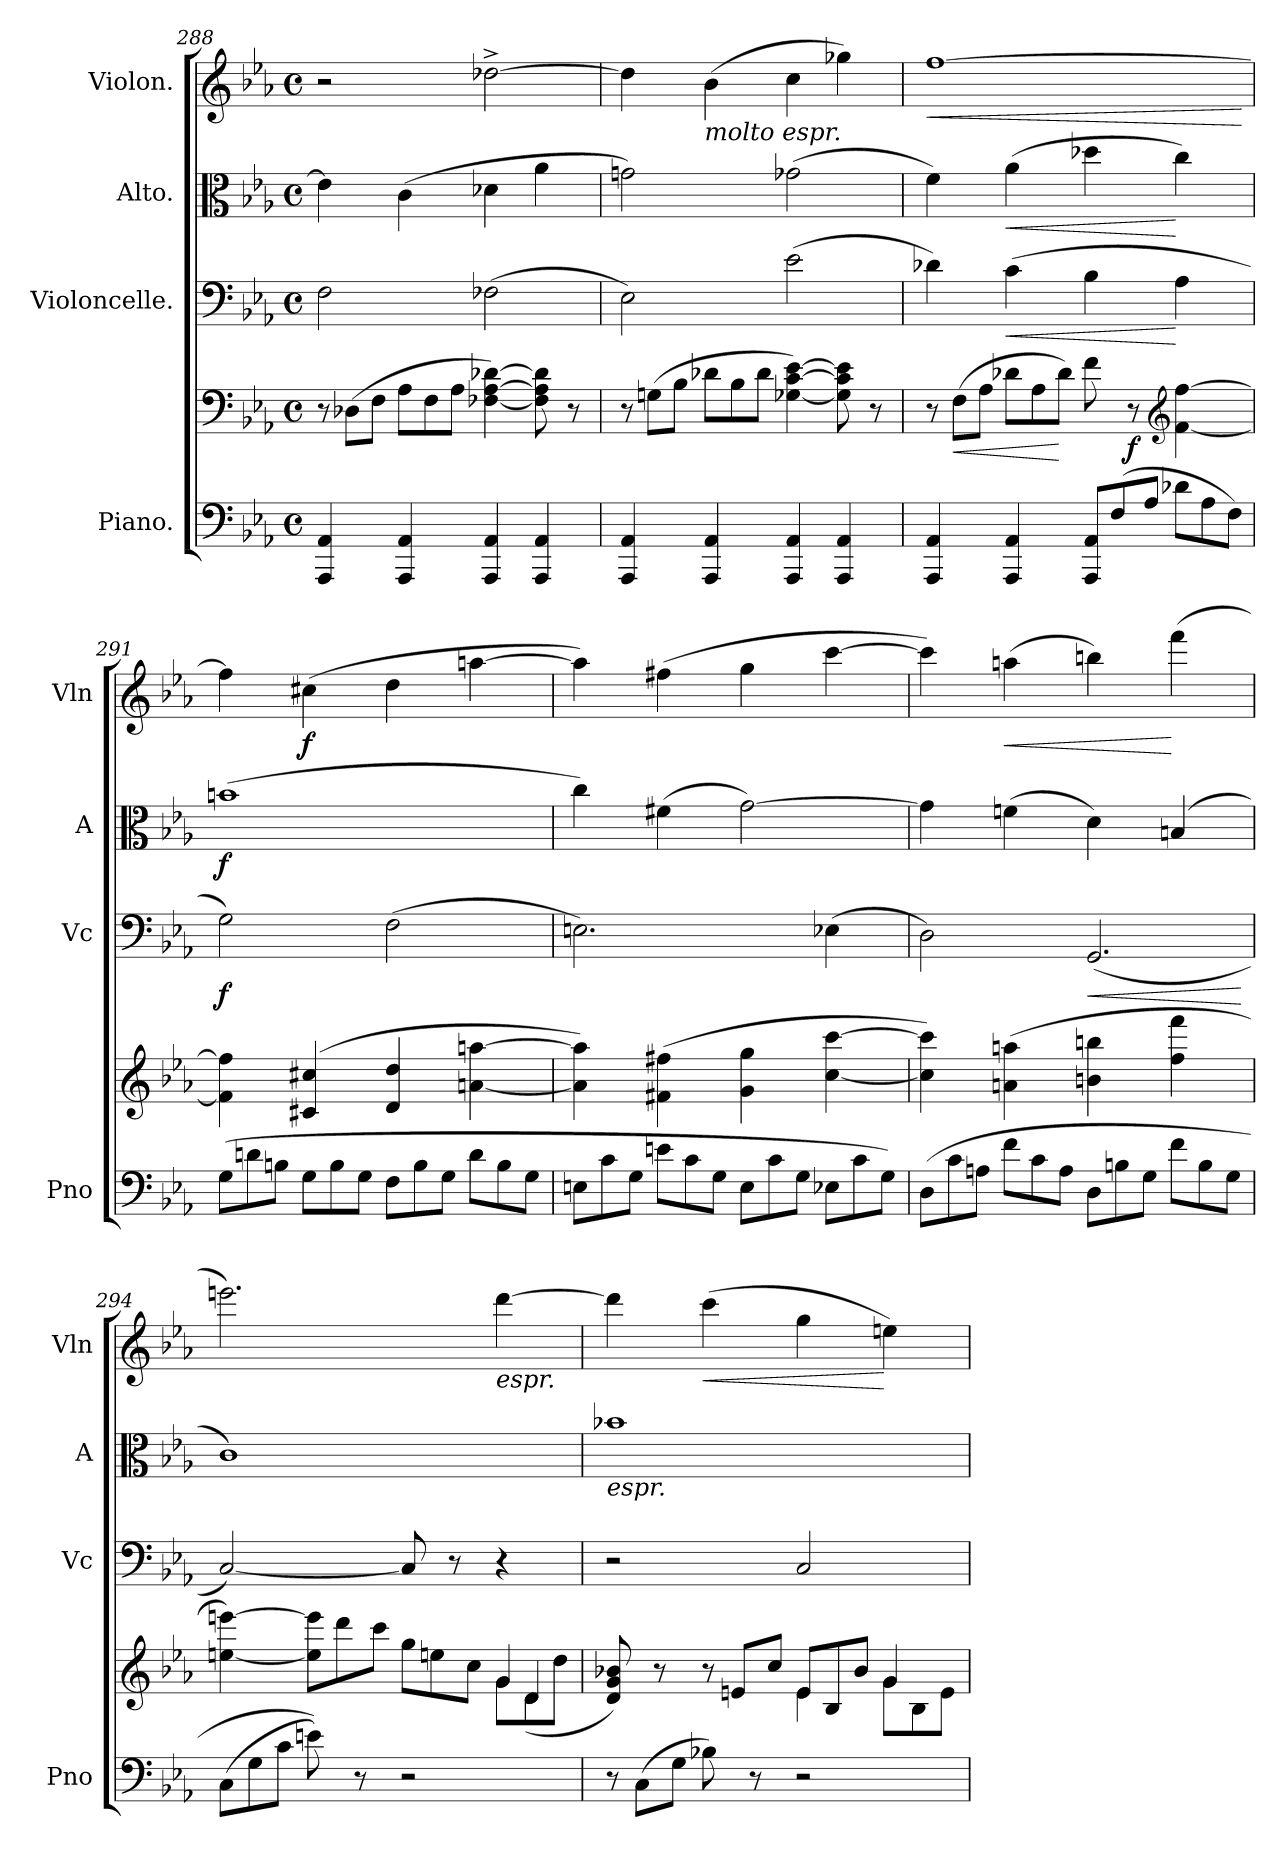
**kern	**kern	**dynam	**kern	**dynam	**kern	**dynam	**kern	**dynam
*part4	*part4	*part4	*part3	*part3	*part2	*part2	*part1	*part1
*staff5	*staff4	*staff4/5	*staff3	*staff3	*staff2	*staff2	*staff1	*staff1
*I"Piano.	*	*	*I"Violoncelle.	*	*I"Alto.	*	*I"Violon.	*
*I'Pno	*	*	*I'Vc	*	*I'A	*	*I'Vln	*
*clefF4	*clefF4	*	*clefF4	*	*clefC3	*	*clefG2	*
*k[b-e-a-]	*k[b-e-a-]	*	*k[b-e-a-]	*	*k[b-e-a-]	*	*k[b-e-a-]	*
*M4/4	*M4/4	*	*M4/4	*	*M4/4	*	*M4/4	*
*met(c)	*met(c)	*	*met(c)	*	*met(c)	*	*met(c)	*
*	*Xtuplet	*	*	*	*	*	*	*
=288	=288	=288	=288	=288	=288	=288	=288	=288
4AAA-/ 4AA-/	12r	.	2F\	.	4e-\]	.	2r	.
.	(12D-X\L	.	.	.	.	.	.	.
.	12F\J	.	.	.	.	.	.	.
4AAA-/ 4AA-/	12A-\L	.	.	.	(4c\	.	.	.
.	12F\	.	.	.	.	.	.	.
.	12A-\J	.	.	.	.	.	.	.
4AAA-/ 4AA-/	[4F-X\ [4A-\ [4d-X\)	.	(2F-X\	.	4d-X\	.	[2dd-X^\	.
4AAA-/ 4AA-/	8F-]\ 8A-]\ 8d-]\	.	.	.	4a-\	.	.	.
.	8r	.	.	.	.	.	.	.
=289	=289	=289	=289	=289	=289	=289	=289	=289
4AAA-/ 4AA-/	12r	.	2E-\)	.	2gn\)	.	4dd-\]	.
.	(12Gn\L	.	.	.	.	.	.	.
.	12B-\J	.	.	.	.	.	.	.
!	!	!	!	!	!	!	!LO:TX:b:i:t=molto espr.	!
4AAA-/ 4AA-/	12d-X\L	.	.	.	.	.	(4b-\	.
.	12B-\	.	.	.	.	.	.	.
.	12d-\J	.	.	.	.	.	.	.
4AAA-/ 4AA-/	[4G-X\ [4c\ [4e-\)	.	(2e-\	.	(2g-X\	.	4cc\	.
4AAA-/ 4AA-/	8G-]\ 8c]\ 8e-]\	.	.	.	.	.	4gg-X\)	.
.	8r	.	.	.	.	.	.	.
=290	=290	=290	=290	=290	=290	=290	=290	=290
!	!	!	!	!	!	!	!	!LO:HP:b
4AAA-/ 4AA-/	12r	.	4d-X\)	.	4f\)	.	[1ff	<
!	!	!LO:HP:b	!	!	!	!	!	!
.	(12F\L	<	.	.	.	.	.	.
.	12A-\J	.	.	.	.	.	.	.
!	!	!	!	!LO:HP:b	!	!LO:HP:b	!	!
4AAA-/ 4AA-/	12d-X\L	.	(4c\	<	(4a-\	<	.	.
.	12A-\	.	.	.	.	.	.	.
.	12d-\J)	[	.	.	.	.	.	.
*Xtuplet	*	*	*	*	*	*	*	*
12AAA-/ 12AA-/L	8f\	.	4B-\	.	4dd-X\	.	.	.
(12F/	.	.	.	.	.	.	.	.
.	8r	f	.	.	.	.	.	.
12A-/J	.	.	.	.	.	.	.	.
*	*clefG2	*	*	*	*	*	*	*
12d-X\L	[4f\ [4ff\	.	4A-\	[	4cc\)	[	.	.
12A-\	.	.	.	.	.	.	.	.
12F\J)	.	.	.	.	.	.	.	.
.	.	.	.	.	.	.	.	[
=291	=291	=291	=291	=291	=291	=291	=291	=291
(12G\L	4f]\ 4ff]\	.	2G\)	f	(1bn	f	4ff\]	.
12dn\	.	.	.	.	.	.	.	.
12Bn\J	.	.	.	.	.	.	.	.
12G\L	(4c#X/ 4cc#X/	.	.	.	.	.	(4cc#X\	f
12B\	.	.	.	.	.	.	.	.
12G\J	.	.	.	.	.	.	.	.
12F\L	4d/ 4dd/	.	(2F\	.	.	.	4dd\	.
12B\	.	.	.	.	.	.	.	.
12G\J	.	.	.	.	.	.	.	.
12d\L	[4an\ [4aan\	.	.	.	.	.	[4aan\	.
12B\	.	.	.	.	.	.	.	.
12G\J	.	.	.	.	.	.	.	.
=292	=292	=292	=292	=292	=292	=292	=292	=292
12En\L	4an]\ 4aan]\)	.	2.En\)	.	4cc\)	.	4aan\])	.
12c\	.	.	.	.	.	.	.	.
12G\J	.	.	.	.	.	.	.	.
12en\L	(4f#X\ 4ff#X\	.	.	.	(4f#X\	.	(4ff#X\	.
12c\	.	.	.	.	.	.	.	.
12G\J	.	.	.	.	.	.	.	.
12E\L	4g\ 4gg\	.	.	.	[2g\)	.	4gg\	.
12c\	.	.	.	.	.	.	.	.
12G\J	.	.	.	.	.	.	.	.
12E-X\L	[4cc\ [4ccc\	.	(4E-X\	.	.	.	[4ccc\	.
12c\	.	.	.	.	.	.	.	.
12G\J)	.	.	.	.	.	.	.	.
=293	=293	=293	=293	=293	=293	=293	=293	=293
(12D\L	4cc]\ 4ccc]\)	.	2D\)	.	4g\]	.	4ccc\])	.
12c\	.	.	.	.	.	.	.	.
12An\J	.	.	.	.	.	.	.	.
!	!	!	!	!	!	!	!	!LO:HP:b
12f\L	(4an\ 4aan\	.	.	.	(4fn\	.	(4aan\	<
12c\	.	.	.	.	.	.	.	.
12A\J	.	.	.	.	.	.	.	.
!	!	!	!LO:N:vis=2.	!LO:HP:b	!	!	!	!
12D\L	4bn\ 4bbn\	.	(2GG/	<	4d\)	.	4bbn\)	.
12Bn\	.	.	.	.	.	.	.	.
12G\J	.	.	.	.	.	.	.	.
12f\L	4ff\ 4fff\	.	.	.	(<4Bn/	.	(4fff\	[
12B\	.	.	.	.	.	.	.	.
12G\J	.	.	.	.	.	.	.	.
.	.	.	.	[	.	.	.	.
=294	=294	=294	=294	=294	=294	=294	=294	=294
*	*^	*	*	*	*	*	*	*
*	*	*^	*	*	*	*	*	*	*
(12C\L	[4een\ [4eeen\)	2ryy	2ryy	.	[2C/)	.	1c)	.	2.eeen\)	.
12G\	.	.	.	.	.	.	.	.	.	.
12c\J	.	.	.	.	.	.	.	.	.	.
8en\))	12ee]\ 12eee]\L	.	.	.	.	.	.	.	.	.
.	12ddd\	.	.	.	.	.	.	.	.	.
8r	.	.	.	.	.	.	.	.	.	.
.	12ccc\J	.	.	.	.	.	.	.	.	.
2r	12gg\L	4ryy	4ryy	.	8C/]	.	.	.	.	.
.	12een\	.	.	.	.	.	.	.	.	.
.	.	.	.	.	8r	.	.	.	.	.
.	12cc\J	.	.	.	.	.	.	.	.	.
!	!	!	!	!	!	!	!	!	!LO:TX:b:i:t=espr.	!
.	4g/	12g\L	12ryy	.	4r	.	.	.	[4ddd\	.
.	.	(12d\	6d/	.	.	.	.	.	.	.
.	.	12dd\J	.	.	.	.	.	.	.	.
*	*	*v	*v	*	*	*	*	*	*	*
=295	=295	=295	=295	=295	=295	=295	=295	=295	=295
!	!	!	!	!	!	!LO:TX:b:i:t=espr.	!	!	!
12r	8d/ 8g/ 8b-X/)	2ryy	.	2r	.	1b-X	.	4ddd\]	.
(12C\L	.	.	.	.	.	.	.	.	.
.	8r	.	.	.	.	.	.	.	.
12G\J	.	.	.	.	.	.	.	.	.
!	!	!	!	!	!	!	!	!	!LO:HP:b
8B-X\)	12r	.	.	.	.	.	.	(4ccc\	<
.	12en/L	.	.	.	.	.	.	.	.
8r	.	.	.	.	.	.	.	.	.
.	12cc/J	.	.	.	.	.	.	.	.
2r	12e/L	4e\	.	2C/	.	.	.	4gg\	.
.	12B-/	.	.	.	.	.	.	.	.
.	12b-/J	.	.	.	.	.	.	.	.
.	4g/	12g\L	.	.	.	.	.	4een\)	[
.	.	12B-\	.	.	.	.	.	.	.
.	.	12e\J	.	.	.	.	.	.	.
*	*v	*v	*	*	*	*	*	*	*
=	=	=	=	=	=	=	=	=
*-	*-	*-	*-	*-	*-	*-	*-	*-
